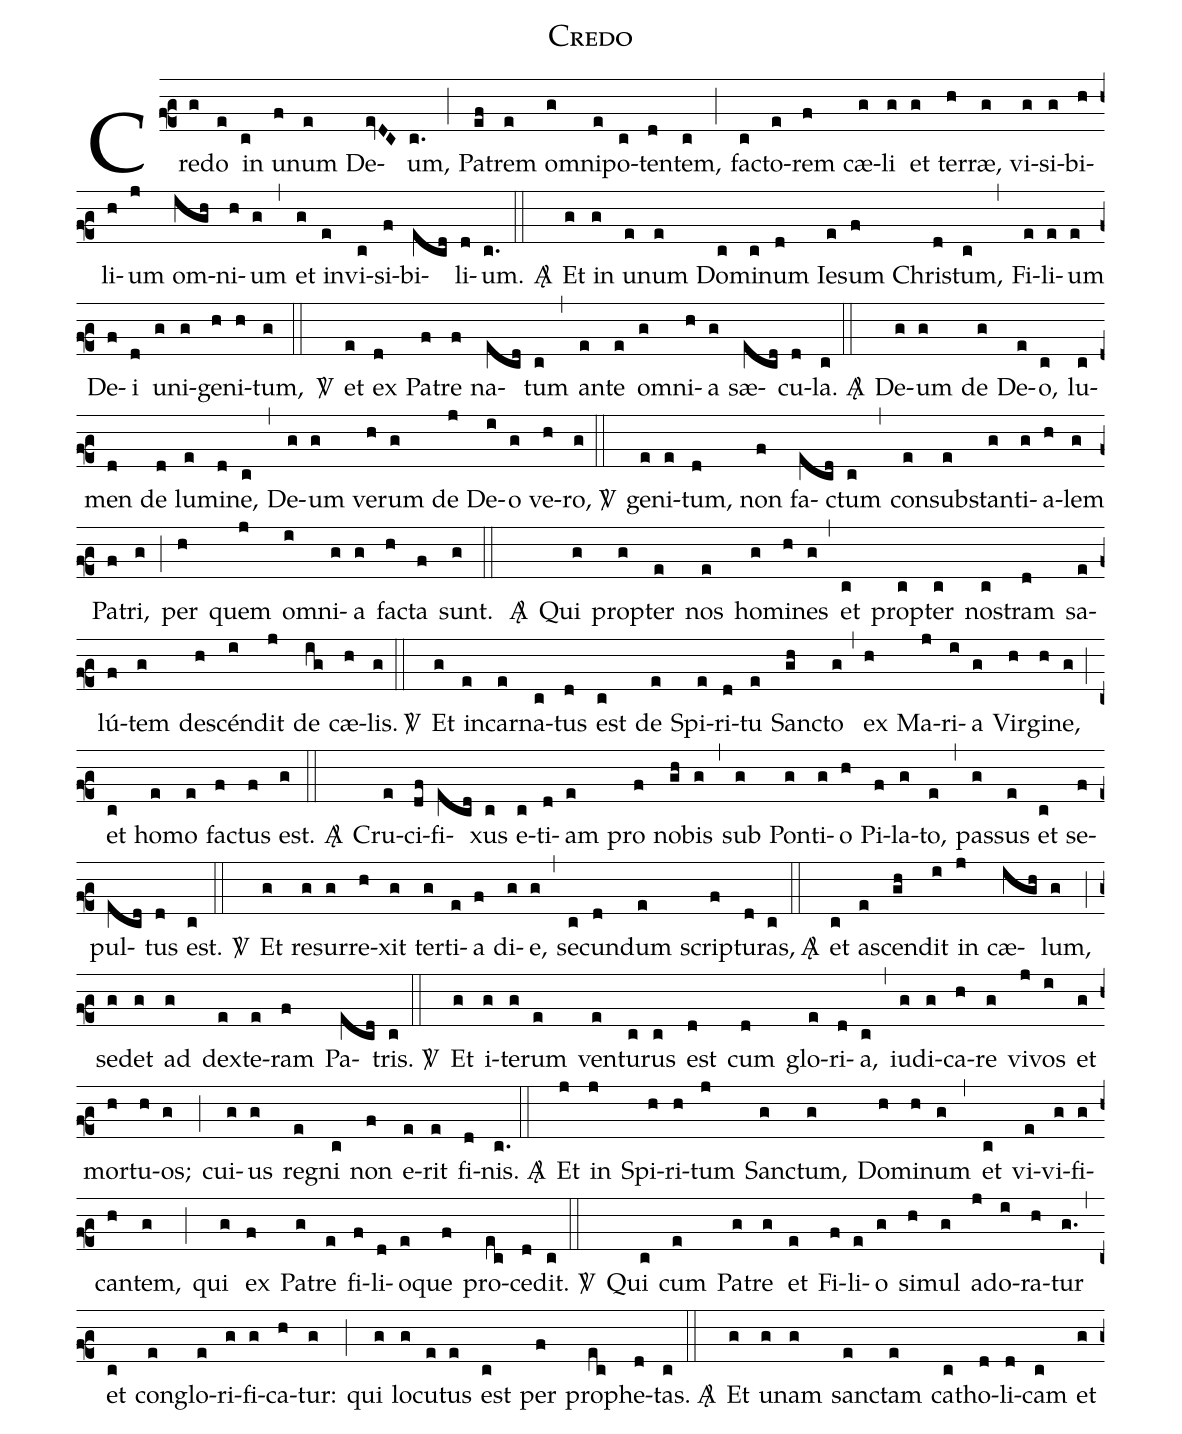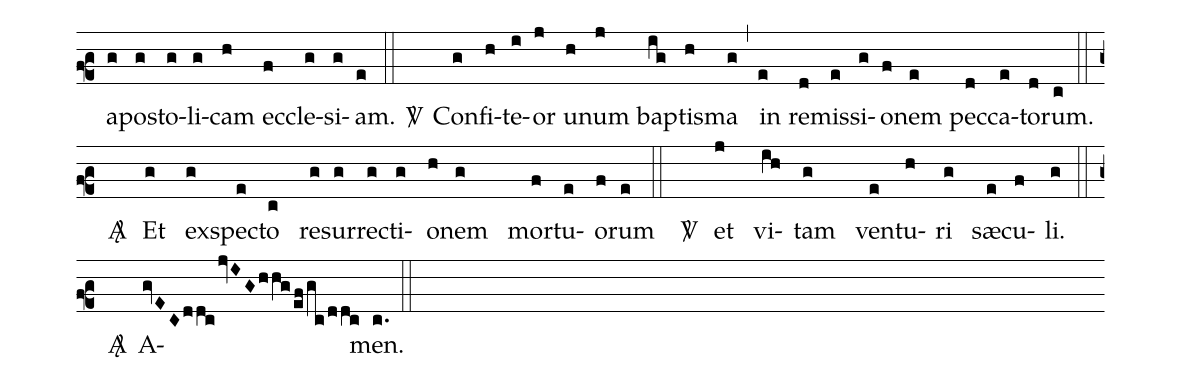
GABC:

name: Credo;
%%
(f2) Cre(g)do(e) in(c) u(f)num(e) De(evDC)um,(c.) (;) Pa(ef)trem(e) om(g)ni(e)po(c)ten(d)tem,(c) (;) fac(c)to(e)rem(f) cæ(g)li(g) et(g) ter(h)ræ,(g) vi(g)si(g)bi(h)li(h)um(j) om(igh)ni(h)um(g) (,) et(g) in(e)vi(c)si(f)bi(ecd)li(d)um.(c.) (::) <sp>A/</sp>() Et(g) in(g) u(e)num(e) Do(c)mi(c)num(d) Ie(e)sum(f) Chri(d)stum,(c) (,) Fi(e)li(e)um(e) De(f)i(d) u(g)ni(g)ge(h)ni(h)tum,(g) (::) <sp>V/</sp>() et(e) ex(d) Pa(f)tre(f) na(ecd)tum(c) (,) an(e)te(e) om(g)ni(h)a(g) sæ(ecd)cu(d)la.(c) (::) <sp>A/</sp>() De(g)um(g) de(g) De(e)o,(c) () lu(c)men(d) de(d) lu(e)mi(d)ne,(c) (,) De(g)um(g) ve(h)rum(g) de(j) De(i)o(g) ve(h)ro,(g) (::) <sp>V/</sp>() ge(e)ni(e)tum,(d) non(f) fa(ecd)ctum(c) (,) con(e)sub(e)stan(g)ti(g)a(h)lem(g) Pa(f)tri,(g) (;) per(h) quem(j) om(i)ni(g)a(g) fa(h)cta(f) sunt.(g) (::) <sp>A/</sp>() Qui(g) prop(g)ter(e) nos(e) ho(g)mi(h)nes(g) (,) et(c) prop(c)ter(c) no(c)stram(d) sa(e)lú(f)tem(g) de(h)scén(i)dit(j) de(ig) cæ(h)lis.(g) (::) <sp>V/</sp>() Et(g) in(e)car(e)na(c)tus(d) est(c) de(e) Spi(e)ri(d)tu(e) San(gh)cto(g) (,) ex(h) Ma(j)ri(i)a(g) Vir(h)gi(h)ne,(g) (;) et(c) ho(e)mo(e) fa(f)ctus(f) est.(g) (::) <sp>A/</sp>() Cru(e)ci(df)fi(ecd)xus(c) e(c)ti(d)am(e) pro(f) no(gh)bis(g) (,) sub(g) Pon(g)ti(g)o(h) Pi(f)la(g)to,(e) (,) pas(g)sus(e) et(c) se(f)pul(ecd)tus(d) est.(c) (::) <sp>V/</sp>() Et(g) re(g)sur(g)re(h)xit(g) ter(g)ti(e)a(f) di(g)e,(g) (,) se(c)cun(d)dum(e) scrip(f)tu(d)ras,(c) (::) <sp>A/</sp>() et(c) as(e)cen(gh)dit(i) in(j) cæ(igh)lum,(g) (;) se(g)det(g) ad(g) de(e)xte(e)ram(f) Pa(ecd)tris.(c) (::) <sp>V/</sp>() Et(g) i(g)te(g)rum(e) ven(e)tu(c)rus(c) est(d) cum(d) glo(e)ri(d)a,(c) (,) iu(g)di(g)ca(h)re(g) vi(j)vos(i) et(g) mor(h)tu(h)os;(g) (;) cui(g)us(g) re(e)gni(c) non(f) e(e)rit(e) fi(d)nis.(c.) (::) <sp>A/</sp>() Et(j) in(j) Spi(h)ri(h)tum(j) San(g)ctum,(g) Do(h)mi(h)num(g) (,) et(c) vi(e)vi(g)fi(g)can(h)tem,(g) (;) qui(g) ex(f) Pa(g)tre(e) fi(f)li(d)o(e)que(f) pro(ec)ce(d)dit.(c) (::) <sp>V/</sp>() Qui(c) cum(e) Pa(g)tre(g) et(e) Fi(f)li(e)o(g) si(h)mul(g) ad(j)o(i)ra(h)tur(g.) (,) et(c) con(e)glo(e)ri(g)fi(g)ca(h)tur:(g) (;) qui(g) lo(g)cu(e)tus(e) est(c) per(f) pro(ec)phe(d)tas.(c) (::) <sp>A/</sp>() Et(g) u(g)nam(g) san(e)ctam(e) ca(c)tho(d)li(d)cam(c) et(g) a(g)po(g)sto(g)li(g)cam(h) ec(f)cle(g)si(g)am.(e) (::) <sp>V/</sp>() Con(g)fi(h)te(i)or(j) u(h)num(j) bap(ig)tis(h)ma(g) (,) in(e) re(d)mis(e)si(g)o(f)nem(e) pec(d)ca(e)to(d)rum.(c) (::z) <sp>A/</sp>() Et(g) ex(g)spec(e)to(c) re(g)sur(g)rec(g)ti(g)o(h)nem(g) mor(f)tu(e)o(f)rum(e) (::) <sp>V/</sp>() et(j) vi(ih)tam(g) ven(e)tu(h)ri(g) sæ(e)cu(f)li.(g) (::z) <sp>A/</sp>() A(gvECddc/jvIGhhg/ef/gc/ddc)men.(c.) (::)
